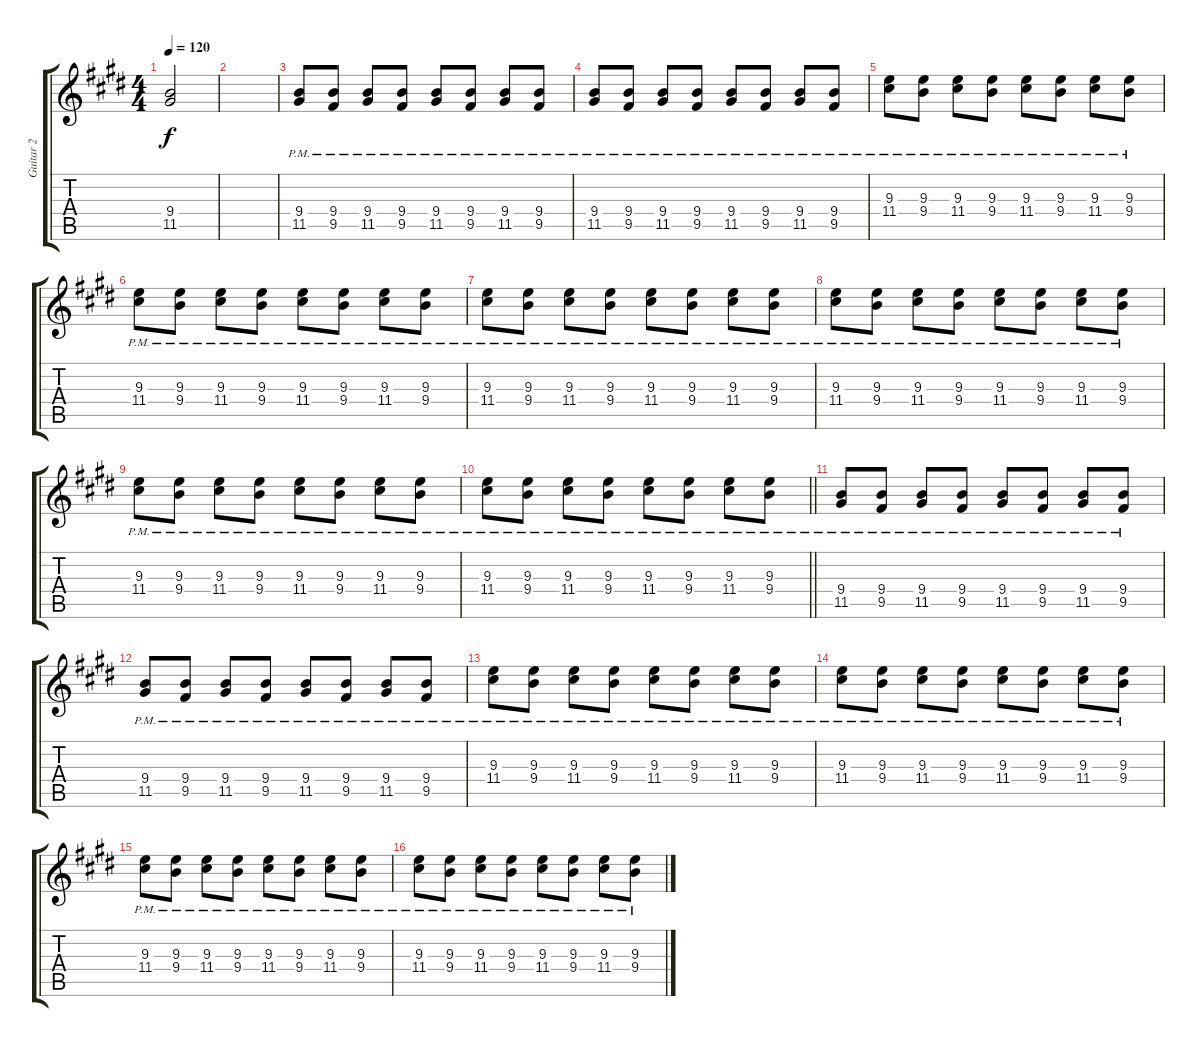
\track ("Guitar 2" "Guitar 2") {instrument acousticguitarsteel}
\staff {score tabs}
\tuning (E4 B3 G3 D3 A2 E2) {hide}
\ts (4 4)
\tempo 120
\clef g2
\ks e
(9.4 11.5).2{dy f} |
|
(9.4{pm} 11.5{pm}).8 (9.4{pm} 9.5{pm}).8 (9.4{pm} 11.5{pm}).8 (9.4{pm} 9.5{pm}).8 (9.4{pm} 11.5{pm}).8 (9.4{pm} 9.5{pm}).8 (9.4{pm} 11.5{pm}).8 (9.4{pm} 9.5{pm}).8 |
(9.4{pm} 11.5{pm}).8 (9.4{pm} 9.5{pm}).8 (9.4{pm} 11.5{pm}).8 (9.4{pm} 9.5{pm}).8 (9.4{pm} 11.5{pm}).8 (9.4{pm} 9.5{pm}).8 (9.4{pm} 11.5{pm}).8 (9.4{pm} 9.5{pm}).8 |
(9.3{pm} 11.4{pm}).8 (9.3{pm} 9.4{pm}).8 (9.3{pm} 11.4{pm}).8 (9.3{pm} 9.4{pm}).8 (9.3{pm} 11.4{pm}).8 (9.3{pm} 9.4{pm}).8 (9.3{pm} 11.4{pm}).8 (9.3{pm} 9.4{pm}).8 |
(9.3{pm} 11.4{pm}).8 (9.3{pm} 9.4{pm}).8 (9.3{pm} 11.4{pm}).8 (9.3{pm} 9.4{pm}).8 (9.3{pm} 11.4{pm}).8 (9.3{pm} 9.4{pm}).8 (9.3{pm} 11.4{pm}).8 (9.3{pm} 9.4{pm}).8 |
(9.3{pm} 11.4{pm}).8 (9.3{pm} 9.4{pm}).8 (9.3{pm} 11.4{pm}).8 (9.3{pm} 9.4{pm}).8 (9.3{pm} 11.4{pm}).8 (9.3{pm} 9.4{pm}).8 (9.3{pm} 11.4{pm}).8 (9.3{pm} 9.4{pm}).8 |
(9.3{pm} 11.4{pm}).8 (9.3{pm} 9.4{pm}).8 (9.3{pm} 11.4{pm}).8 (9.3{pm} 9.4{pm}).8 (9.3{pm} 11.4{pm}).8 (9.3{pm} 9.4{pm}).8 (9.3{pm} 11.4{pm}).8 (9.3{pm} 9.4{pm}).8 |
(9.3{pm} 11.4{pm}).8 (9.3{pm} 9.4{pm}).8 (9.3{pm} 11.4{pm}).8 (9.3{pm} 9.4{pm}).8 (9.3{pm} 11.4{pm}).8 (9.3{pm} 9.4{pm}).8 (9.3{pm} 11.4{pm}).8 (9.3{pm} 9.4{pm}).8 |
\barLineRight lightlight
(9.3{pm} 11.4{pm}).8 (9.3{pm} 9.4{pm}).8 (9.3{pm} 11.4{pm}).8 (9.3{pm} 9.4{pm}).8 (9.3{pm} 11.4{pm}).8 (9.3{pm} 9.4{pm}).8 (9.3{pm} 11.4{pm}).8 (9.3{pm} 9.4{pm}).8 |
(9.4{pm} 11.5{pm}).8 (9.4{pm} 9.5{pm}).8 (9.4{pm} 11.5{pm}).8 (9.4{pm} 9.5{pm}).8 (9.4{pm} 11.5{pm}).8 (9.4{pm} 9.5{pm}).8 (9.4{pm} 11.5{pm}).8 (9.4{pm} 9.5{pm}).8 |
(9.4{pm} 11.5{pm}).8 (9.4{pm} 9.5{pm}).8 (9.4{pm} 11.5{pm}).8 (9.4{pm} 9.5{pm}).8 (9.4{pm} 11.5{pm}).8 (9.4{pm} 9.5{pm}).8 (9.4{pm} 11.5{pm}).8 (9.4{pm} 9.5{pm}).8 |
(9.3{pm} 11.4{pm}).8 (9.3{pm} 9.4{pm}).8 (9.3{pm} 11.4{pm}).8 (9.3{pm} 9.4{pm}).8 (9.3{pm} 11.4{pm}).8 (9.3{pm} 9.4{pm}).8 (9.3{pm} 11.4{pm}).8 (9.3{pm} 9.4{pm}).8 |
(9.3{pm} 11.4{pm}).8 (9.3{pm} 9.4{pm}).8 (9.3{pm} 11.4{pm}).8 (9.3{pm} 9.4{pm}).8 (9.3{pm} 11.4{pm}).8 (9.3{pm} 9.4{pm}).8 (9.3{pm} 11.4{pm}).8 (9.3{pm} 9.4{pm}).8 |
(9.3{pm} 11.4{pm}).8 (9.3{pm} 9.4{pm}).8 (9.3{pm} 11.4{pm}).8 (9.3{pm} 9.4{pm}).8 (9.3{pm} 11.4{pm}).8 (9.3{pm} 9.4{pm}).8 (9.3{pm} 11.4{pm}).8 (9.3{pm} 9.4{pm}).8 |
(9.3{pm} 11.4{pm}).8 (9.3{pm} 9.4{pm}).8 (9.3{pm} 11.4{pm}).8 (9.3{pm} 9.4{pm}).8 (9.3{pm} 11.4{pm}).8 (9.3{pm} 9.4{pm}).8 (9.3{pm} 11.4{pm}).8 (9.3{pm} 9.4{pm}).8
